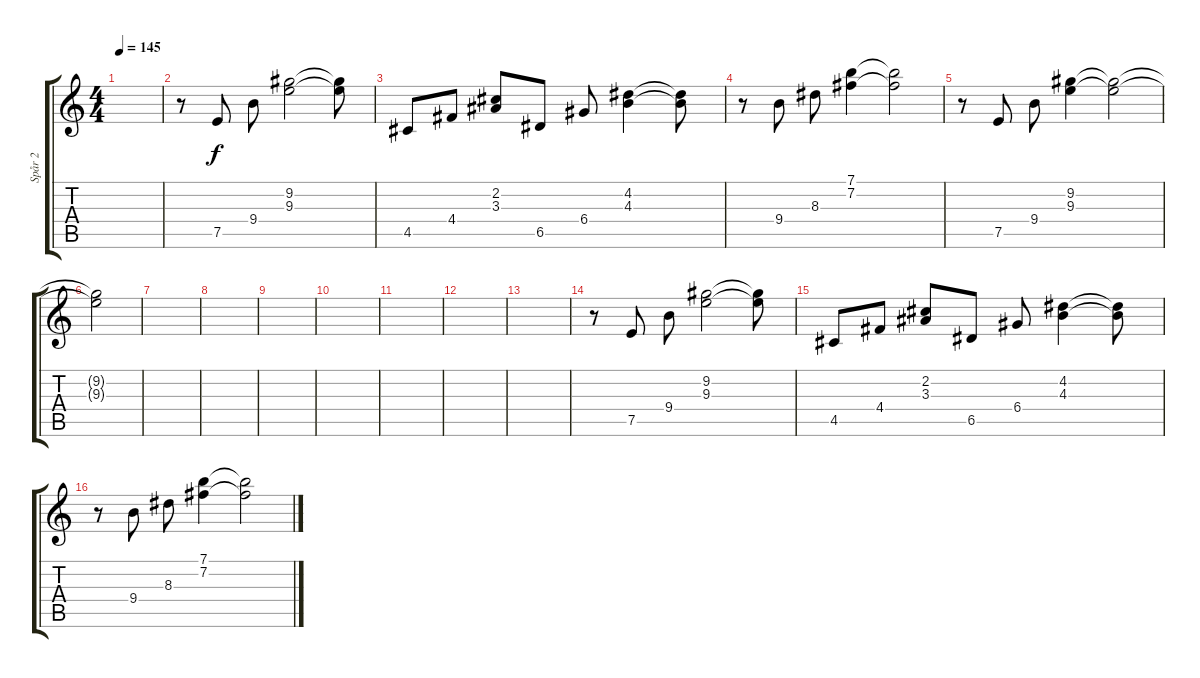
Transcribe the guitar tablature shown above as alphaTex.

\track ("Spår 2" "Spår 2") {instrument overdrivenguitar}
\staff {score tabs}
\tuning (E4 B3 G3 D3 A2 E2) {hide}
\ts (4 4)
\tempo 145
\clef g2
\ks c
|
r.8 7.5.8 9.4.8 (9.2 9.3).2 (9.2{t} 9.3{t}).8 |
4.5.8 4.4.8 (2.2 3.3).8 6.5.8 6.4.8 (4.2 4.3).4 (4.2{t} 4.3{t}).8 |
r.8 9.4.8 8.3.8 (7.1 7.2).4 (7.1{t} 7.2{t}).2 |
r.8 7.5.8 9.4.8 (9.2 9.3).4 (9.2{t} 9.3{t}).2 |
(9.2{t} 9.3{t}).2 |
|
|
|
|
|
|
|
r.8 7.5.8 9.4.8 (9.2 9.3).2 (9.2{t} 9.3{t}).8 |
4.5.8 4.4.8 (2.2 3.3).8 6.5.8 6.4.8 (4.2 4.3).4 (4.2{t} 4.3{t}).8 |
r.8 9.4.8 8.3.8 (7.1 7.2).4 (7.1{t} 7.2{t}).2
